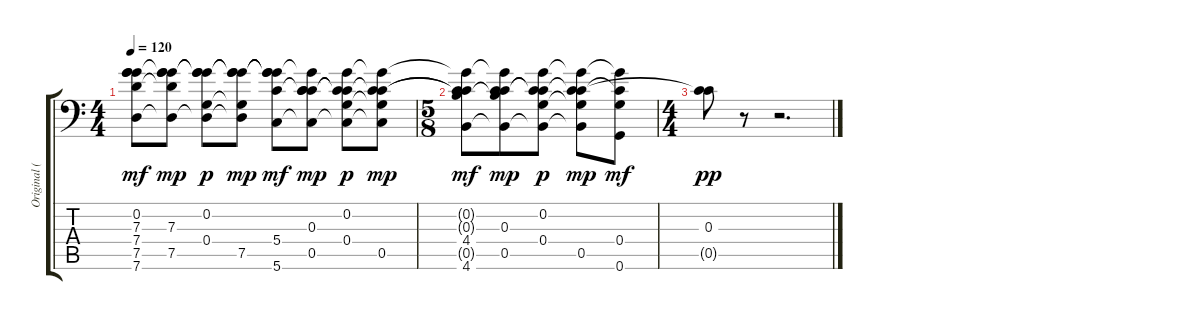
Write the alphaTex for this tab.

\track ("Original (no ties)" "Original (") {instrument acousticguitarsteel}
\staff {score tabs}
\tuning (B3 G3 C3 G2 C3 G1) {hide}
\ts (4 4)
\tempo 120
\clef f4
\ks c
(0.2{t} 7.3{t} 7.4 7.5{t} 7.6).8{dy mf} (0.2{t} 7.3 7.4{t} 7.5 7.6{t}).8{dy mp} (0.2 7.3{t} 0.4 7.5{t} 7.6{t}).8{dy p} (0.2{t} 7.3{t} 0.4{t} 7.5 7.6{t}).8{dy mp} (0.2{t} 7.3{t} 5.4 7.5{t} 5.6).8{dy mf} (0.2{t} 0.3 5.4{t} 0.5 5.6{t}).8{dy mp} (0.2 0.3{t} 0.4 0.5{t} 5.6{t}).8{dy p} (0.2{t} 0.3{t} 0.4{t} 0.5 5.6{t}).8{dy mp} |
\ts (5 8)
(0.2{t} 0.3{t} 4.4 0.5{t} 4.6).8{dy mf} (0.2{t} 0.3 4.4{t} 0.5 4.6{t}).8{dy mp} (0.2 0.3{t} 0.4 0.5{t} 4.6{t}).8{dy p} (0.2{t} 0.3{t} 0.4{t} 0.5 4.6{t}).8{dy mp} (0.2{t} 0.3{t} 0.4 0.6).8{dy mf} |
\ts (4 4)
(0.3 0.5{t}).8{dy pp} r.8 r.2{d}
